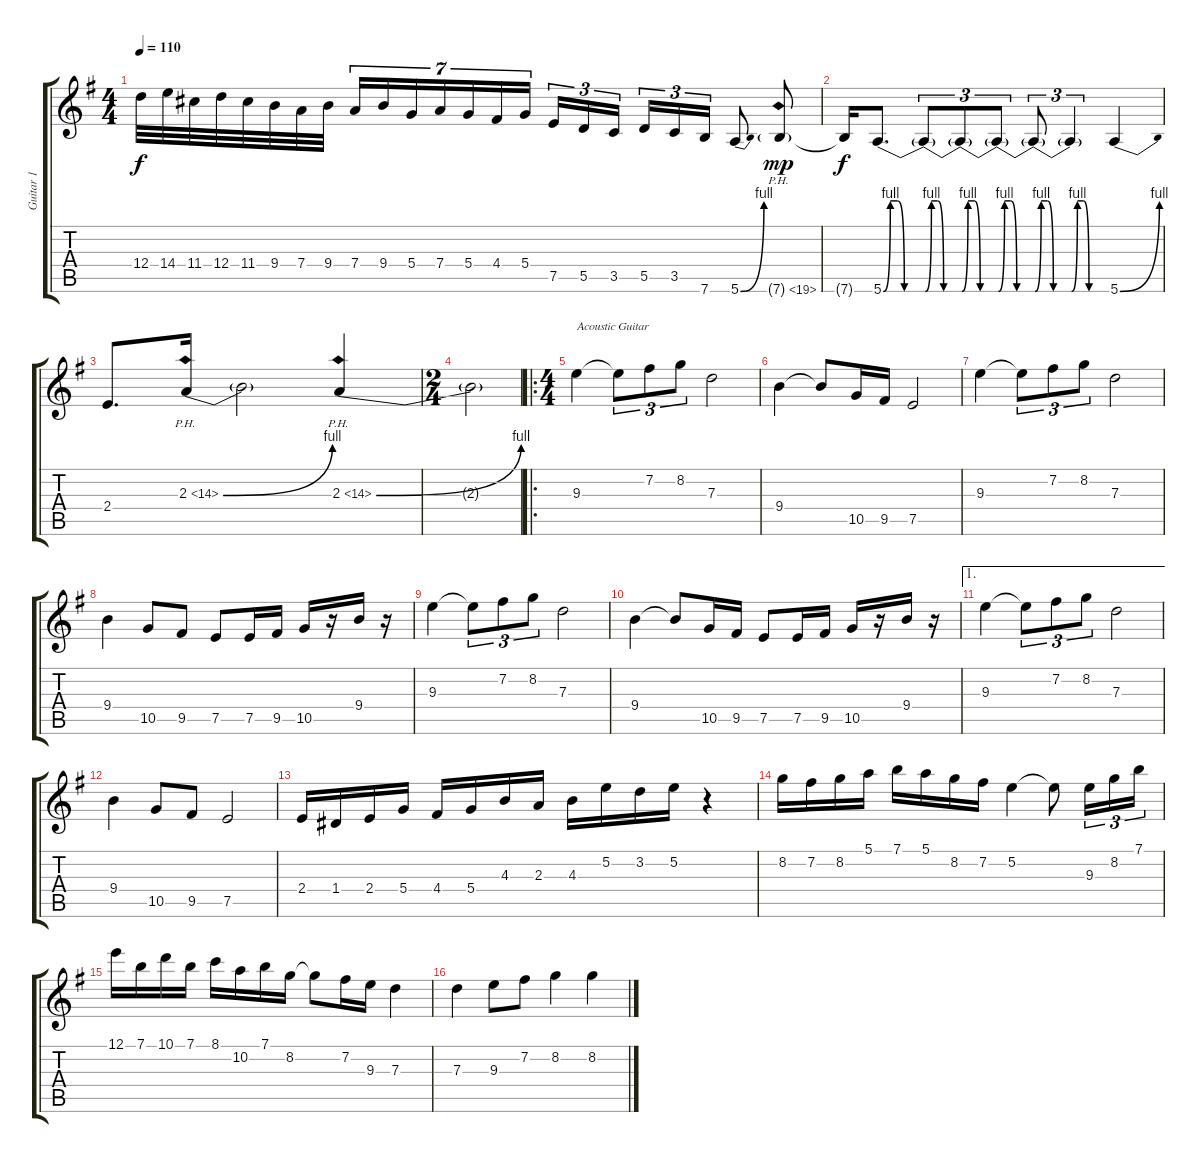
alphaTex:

\track ("Guitar 1" "Guitar 1") {instrument distortionguitar}
\staff {score tabs}
\tuning (E4 B3 G3 D3 A2 E2) {hide}
\ts (4 4)
\tempo 110
\clef g2
\ks g
12.4.32{dy f} 14.4.32 11.4.32 12.4.32 11.4.32 9.4.32 7.4.32 9.4.32 7.4.16{tu (7 4)} 9.4.16{tu (7 4)} 5.4.16{tu (7 4)} 7.4.16{tu (7 4)} 5.4.16{tu (7 4)} 4.4.16{tu (7 4)} 5.4.16{tu (7 4)} 7.5.16{tu (3 2)} 5.5.16{tu (3 2)} 3.5.16{tu (3 2) beam splitsecondary} 5.5.16{tu (3 2)} 3.5.16{tu (3 2)} 7.6.16{tu (3 2)} 5.6{be (bend 0 0 60 4)}.8 7.6{ph 12 g}.8{dy mp} |
7.6{t}.16{dy f} 5.6{be (custom 0 0 10 4 20 4 30 0 60 0)}.8{d} 5.6{be (custom 0 0 10 4 20 4 30 0 60 0) t}.8{tu (3 2)} 5.6{be (custom 0 0 10 4 20 4 30 0 60 0) t}.8{tu (3 2)} 5.6{be (custom 0 0 10 4 20 4 30 0 60 0) t}.8{tu (3 2)} 5.6{be (custom 0 0 10 4 20 4 30 0 60 0) t}.8{tu (3 2)} 5.6{be (custom 0 0 10 4 20 4 30 0 60 0) t}.4{tu (3 2)} 5.6{be (bend 0 0 60 4)}.4 |
2.4.8{d} 2.3{be (bend 0 0 60 4) ph 12}.16 2.3{t}.2 2.3{be (bend 0 0 60 4) ph 12}.4 |
\ts (2 4)
2.3{t}.2 |
\ro
\ts (4 4)
9.3.4{txt "Acoustic Guitar" instrument acousticguitarsteel} 9.3{t}.8{tu (3 2)} 7.2.8{tu (3 2)} 8.2.8{tu (3 2)} 7.3.2 |
9.4.4 9.4{t}.8 10.5.16 9.5.16 7.5.2 |
9.3.4 9.3{t}.8{tu (3 2)} 7.2.8{tu (3 2)} 8.2.8{tu (3 2)} 7.3.2 |
9.4.4 10.5.8 9.5.8 7.5.8 7.5.16 9.5.16 10.5.16 r.16 9.4.16 r.16 |
9.3.4 9.3{t}.8{tu (3 2)} 7.2.8{tu (3 2)} 8.2.8{tu (3 2)} 7.3.2 |
9.4.4 9.4{t}.8 10.5.16 9.5.16 7.5.8 7.5.16 9.5.16 10.5.16 r.16 9.4.16 r.16 |
\ae 1
9.3.4 9.3{t}.8{tu (3 2)} 7.2.8{tu (3 2)} 8.2.8{tu (3 2)} 7.3.2 |
9.4.4 10.5.8 9.5.8 7.5.2 |
2.4.16 1.4.16 2.4.16 5.4.16 4.4.16 5.4.16 4.3.16 2.3.16 4.3.16 5.2.16 3.2.16 5.2.16 r.4 |
8.2.16 7.2.16 8.2.16 5.1.16 7.1.16 5.1.16 8.2.16 7.2.16 5.2.4 5.2{t}.8 9.3.16{tu (3 2)} 8.2.16{tu (3 2)} 7.1.16{tu (3 2)} |
12.1.16 7.1.16 10.1.16 7.1.16 8.1.16 10.2.16 7.1.16 8.2.16 8.2{t}.8 7.2.16 9.3.16 7.3.4 |
7.3.4 9.3.8 7.2.8 8.2.4 8.2.4
